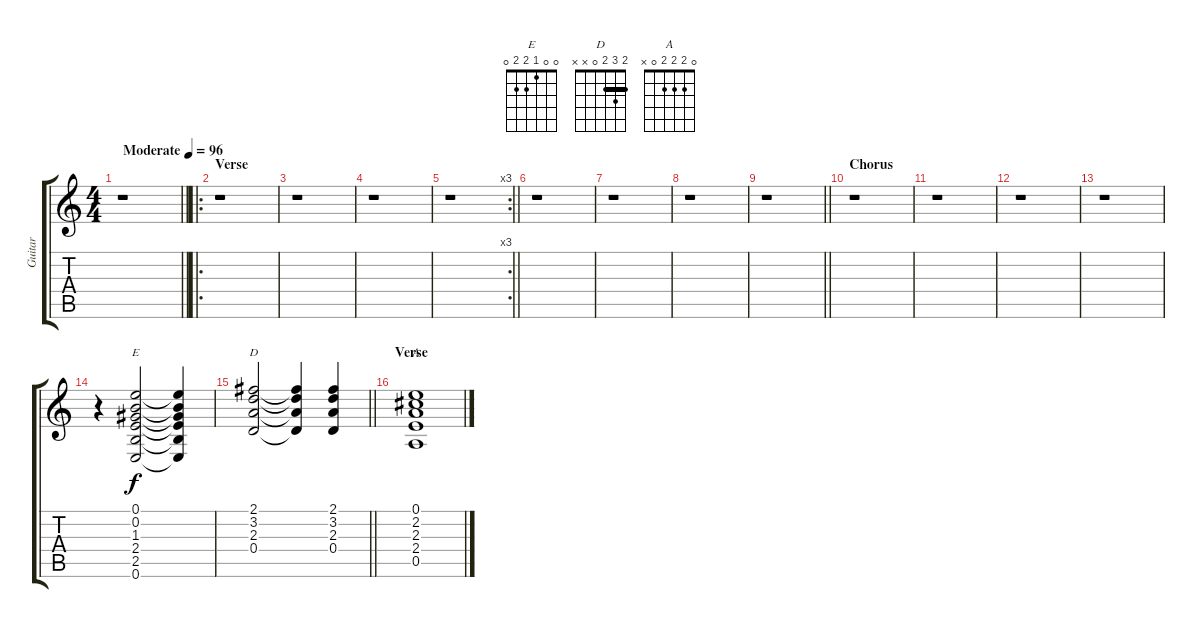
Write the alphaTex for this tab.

\track ("Guitar" "Guitar") {instrument electricguitarclean}
\staff {score tabs}
\tuning (E4 B3 G3 D3 A2 E2) {hide}
\chord ("E" 0 0 1 2 2 0)
\chord ("D" 2 3 2 0 x x) {barre 2}
\chord ("A" 0 2 2 2 0 x)
\ts (4 4)
\tempo (96 "Moderate")
\clef g2
\barLineRight lightlight
\ks c
r.1{dy f instrument electricguitarclean} |
\ro
\section ("" "Verse")
r.1 |
r.1 |
r.1 |
\rc 3
\barLineRight lightlight
r.1 |
r.1 |
r.1 |
r.1 |
\barLineRight lightlight
r.1 |
\section ("" "Chorus")
r.1 |
r.1 |
r.1 |
r.1 |
r.4 (0.1 0.2 1.3 2.4 2.5 0.6).2{ch "E"} (0.1{t} 0.2{t} 1.3{t} 2.4{t} 2.5{t} 0.6{t}).4 |
\barLineRight lightlight
(2.1 3.2 2.3 0.4).2{ch "D"} (2.1{t} 3.2{t} 2.3{t} 0.4{t}).4 (2.1 3.2 2.3 0.4).4 |
\section ("" "Verse")
(0.1 2.2 2.3 2.4 0.5).1{ch "A"}
